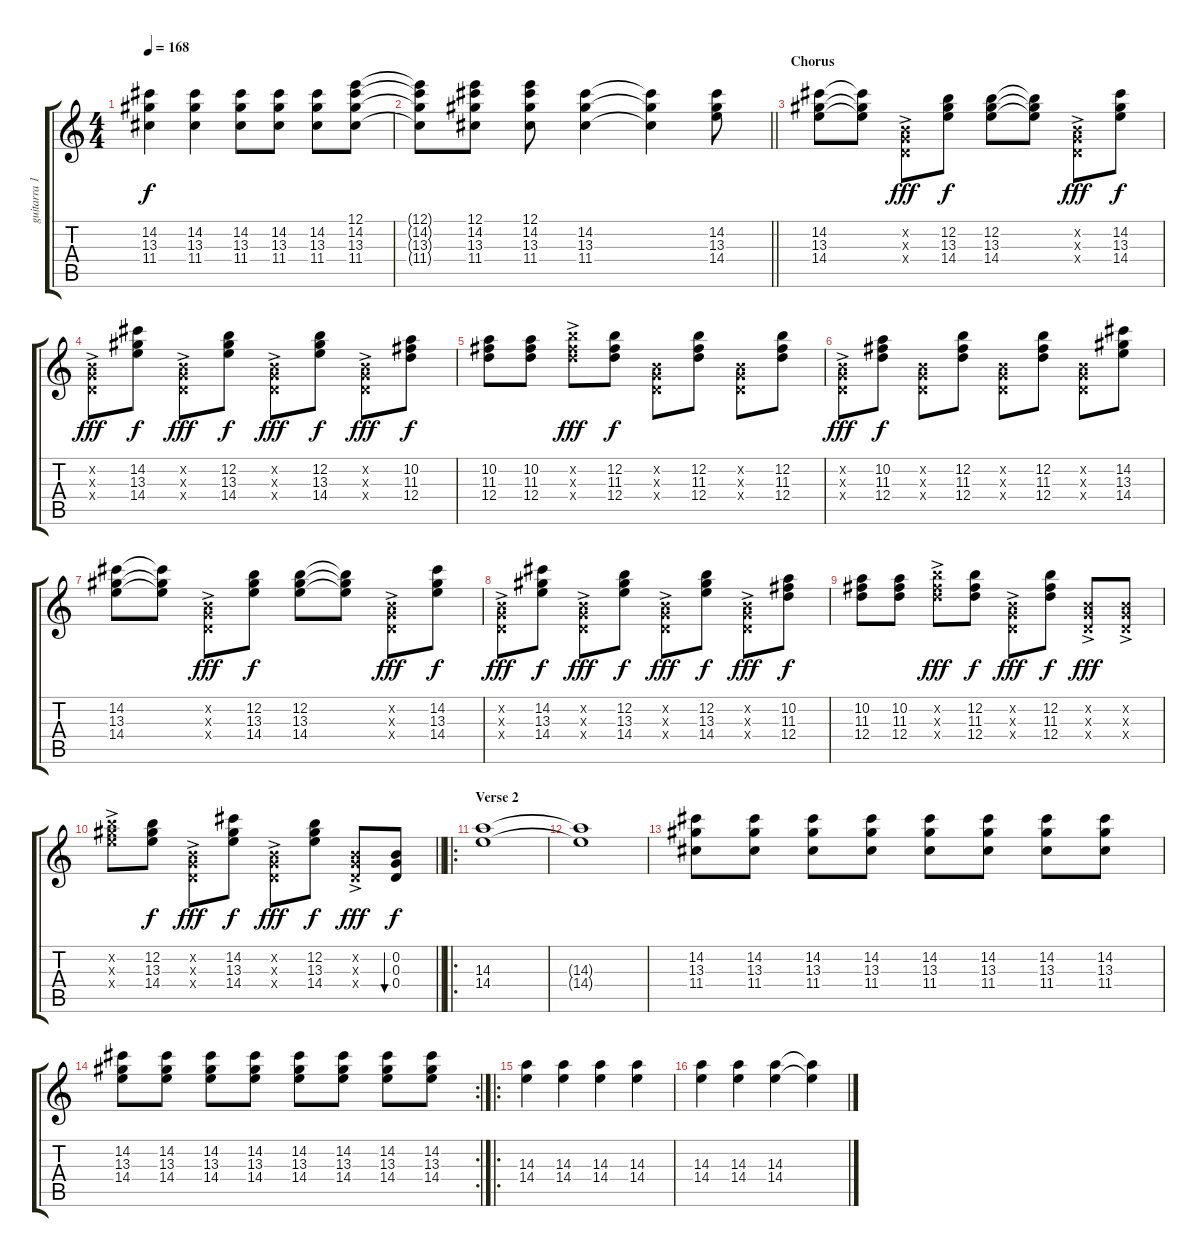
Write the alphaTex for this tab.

\track ("guitarra 1 RSE" "guitarra 1") {instrument distortionguitar}
\staff {score tabs}
\tuning (E4 B3 G3 D3 A2 E2) {hide}
\ts (4 4)
\tempo 168
\clef g2
\ks c
(14.2 13.3 11.4).4{dy f} (14.2 13.3 11.4).4 (14.2 13.3 11.4).8 (14.2 13.3 11.4).8 (14.2 13.3 11.4).8 (12.1 14.2 13.3 11.4).8 |
\barLineRight lightlight
(12.1{t} 14.2{t} 13.3{t} 11.4{t}).8 (12.1 14.2 13.3 11.4).8 (12.1 14.2 13.3 11.4).8 (14.2 13.3 11.4).4 (14.2{t} 13.3{t} 11.4{t}).4 (14.2 13.3 14.4).8 |
\section ("" "Chorus")
(14.2 13.3 14.4).8 (14.2{t} 13.3{t} 14.4{t}).8 (0.2{ac x} 0.3{ac x} 0.4{ac x}).8{dy fff} (12.2 13.3 14.4).8{dy f} (12.2 13.3 14.4).8 (12.2{t} 13.3{t} 14.4{t}).8 (0.2{ac x} 0.3{ac x} 0.4{ac x}).8{dy fff} (14.2 13.3 14.4).8{dy f} |
(0.2{ac x} 0.3{ac x} 0.4{ac x}).8{dy fff} (14.2 13.3 14.4).8{dy f} (0.2{ac x} 0.3{ac x} 0.4{ac x}).8{dy fff} (12.2 13.3 14.4).8{dy f} (0.2{ac x} 0.3{ac x} 0.4{ac x}).8{dy fff} (12.2 13.3 14.4).8{dy f} (0.2{ac x} 0.3{ac x} 0.4{ac x}).8{dy fff} (10.2 11.3 12.4).8{dy f} |
(10.2 11.3 12.4).8 (10.2 11.3 12.4).8 (12.2{ac x} 11.3{ac x} 12.4{ac x}).8{dy fff} (12.2 11.3 12.4).8{dy f} (0.2{x} 0.3{x} 0.4{x}).8 (12.2 11.3 12.4).8 (0.2{x} 0.3{x} 0.4{x}).8 (12.2 11.3 12.4).8 |
(0.2{ac x} 0.3{ac x} 0.4{ac x}).8{dy fff} (10.2 11.3 12.4).8{dy f} (0.2{x} 0.3{x} 0.4{x}).8 (12.2 11.3 12.4).8 (0.2{x} 0.3{x} 0.4{x}).8 (12.2 11.3 12.4).8 (0.2{x} 0.3{x} 0.4{x}).8 (14.2 13.3 14.4).8 |
(14.2 13.3 14.4).8 (14.2{t} 13.3{t} 14.4{t}).8 (0.2{ac x} 0.3{ac x} 0.4{ac x}).8{dy fff} (12.2 13.3 14.4).8{dy f} (12.2 13.3 14.4).8 (12.2{t} 13.3{t} 14.4{t}).8 (0.2{ac x} 0.3{ac x} 0.4{ac x}).8{dy fff} (14.2 13.3 14.4).8{dy f} |
(0.2{ac x} 0.3{ac x} 0.4{ac x}).8{dy fff} (14.2 13.3 14.4).8{dy f} (0.2{ac x} 0.3{ac x} 0.4{ac x}).8{dy fff} (12.2 13.3 14.4).8{dy f} (0.2{ac x} 0.3{ac x} 0.4{ac x}).8{dy fff} (12.2 13.3 14.4).8{dy f} (0.2{ac x} 0.3{ac x} 0.4{ac x}).8{dy fff} (10.2 11.3 12.4).8{dy f} |
(10.2 11.3 12.4).8 (10.2 11.3 12.4).8 (12.2{ac x} 11.3{ac x} 12.4{ac x}).8{dy fff} (12.2 11.3 12.4).8{dy f} (0.2{ac x} 0.3{ac x} 0.4{ac x}).8{dy fff} (12.2 11.3 12.4).8{dy f} (0.2{ac x} 0.3{ac x} 0.4{ac x}).8{dy fff} (0.2{ac x} 0.3{ac x} 0.4{ac x}).8 |
\barLineRight lightlight
(12.2{ac x} 13.3{ac x} 14.4{ac x}).8 (12.2 13.3 14.4).8{dy f} (0.2{ac x} 0.3{ac x} 0.4{ac x}).8{dy fff} (14.2 13.3 14.4).8{dy f} (0.2{ac x} 0.3{ac x} 0.4{ac x}).8{dy fff} (12.2 13.3 14.4).8{dy f} (0.2{ac x} 0.3{ac x} 0.4{ac x}).8{dy fff} (0.2 0.3 0.4).8{bu 60 dy f} |
\ro
\section ("" "Verse 2")
(14.3 14.4).1 |
(14.3{t} 14.4{t}).1 |
(14.2 13.3 11.4).8 (14.2 13.3 11.4).8 (14.2 13.3 11.4).8 (14.2 13.3 11.4).8 (14.2 13.3 11.4).8 (14.2 13.3 11.4).8 (14.2 13.3 11.4).8 (14.2 13.3 11.4).8 |
\rc 2
(14.2 13.3 14.4).8 (14.2 13.3 14.4).8 (14.2 13.3 14.4).8 (14.2 13.3 14.4).8 (14.2 13.3 14.4).8 (14.2 13.3 14.4).8 (14.2 13.3 14.4).8 (14.2 13.3 14.4).8 |
\ro
(14.3 14.4).4 (14.3 14.4).4 (14.3 14.4).4 (14.3 14.4).4 |
(14.3 14.4).4 (14.3 14.4).4 (14.3 14.4).4 (14.3{t} 14.4{t}).4
